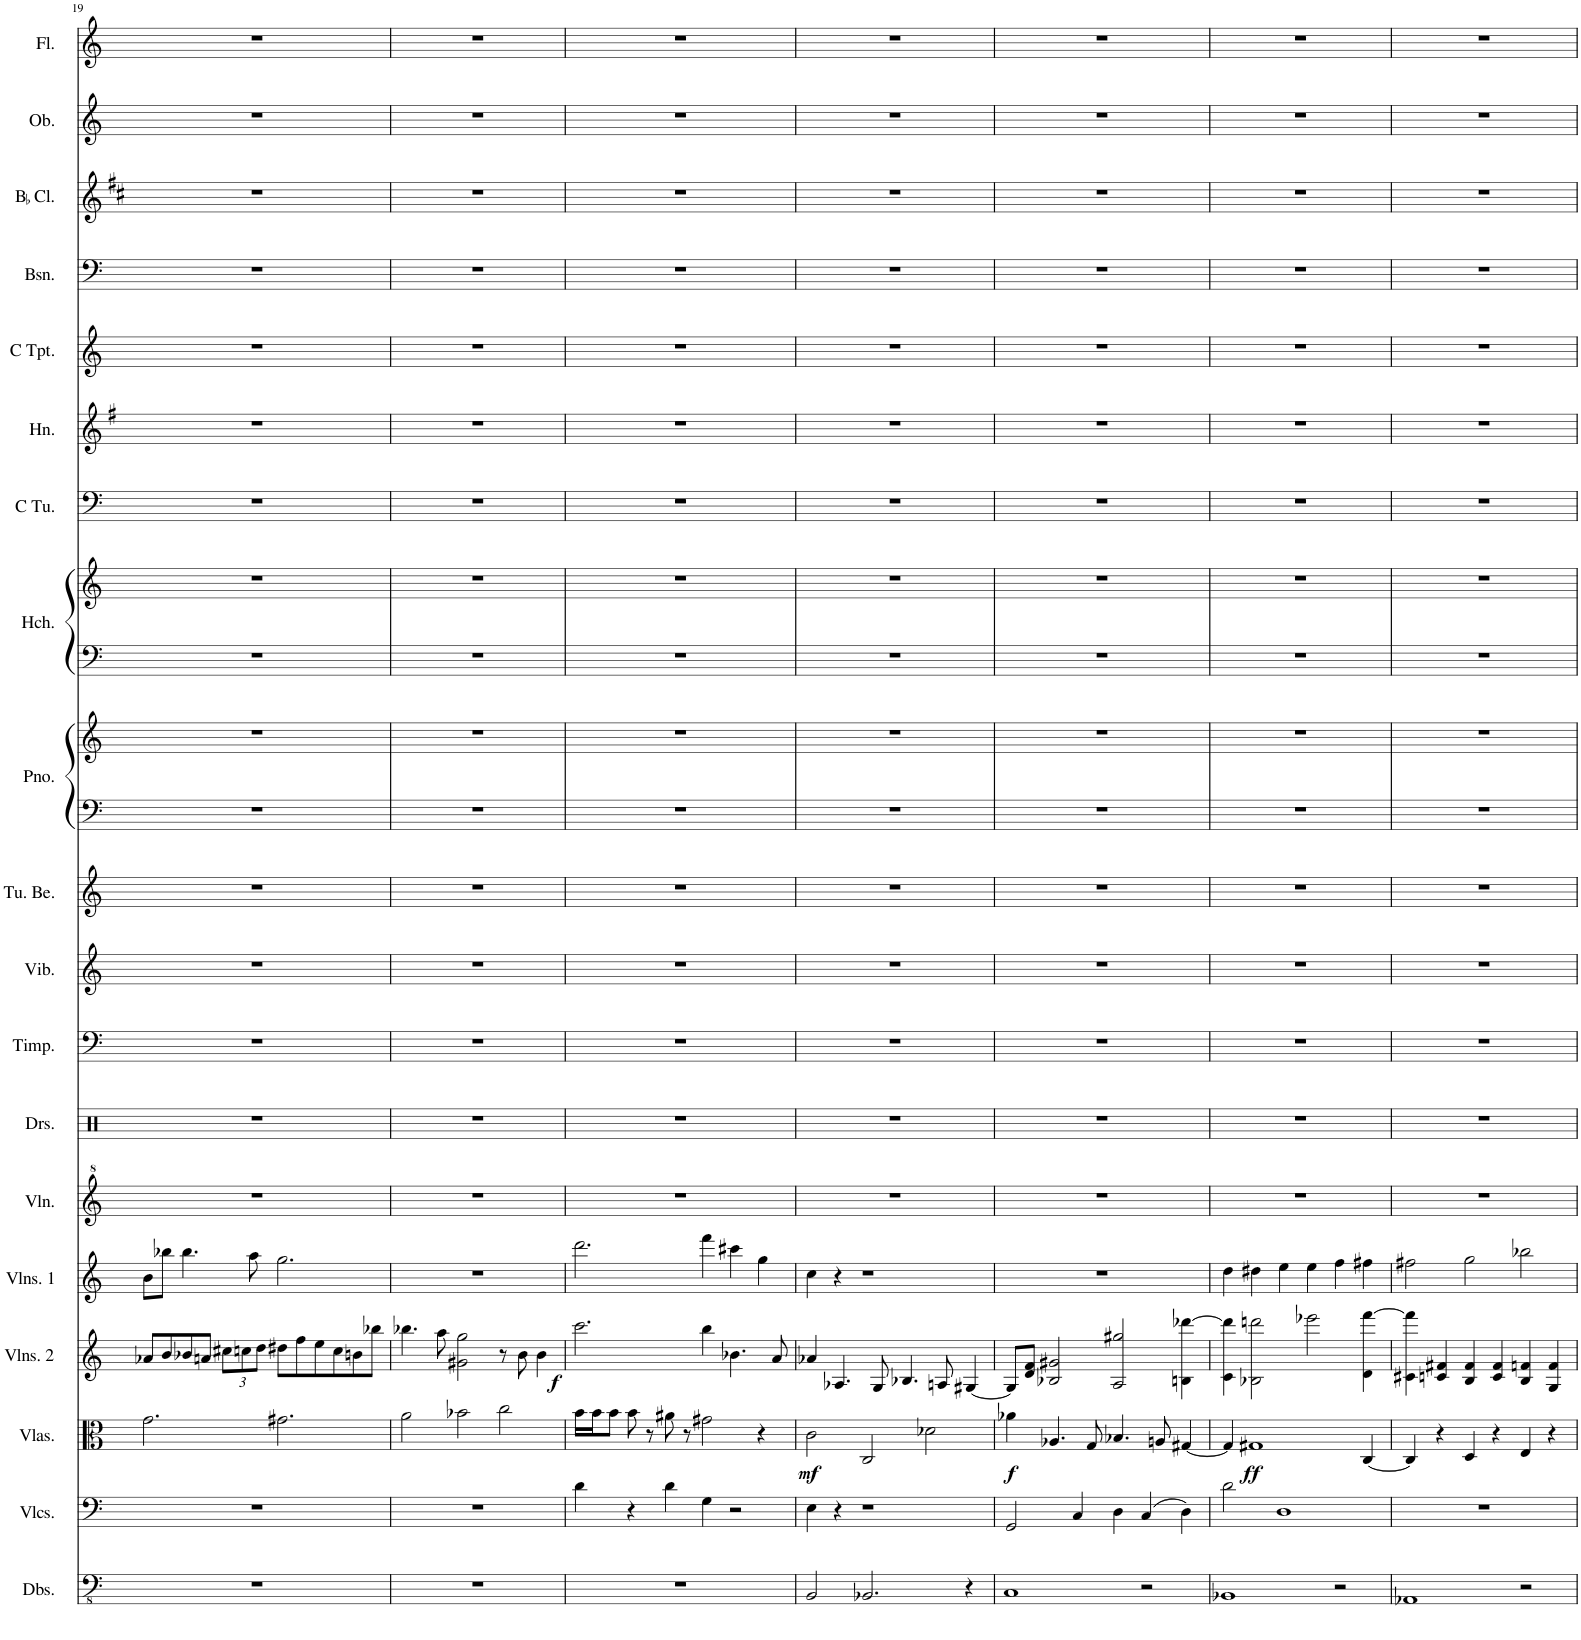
**kern	**kern	**kern	**dynam	**kern	**dynam	**kern	**kern	**kern	**kern	**kern	**kern	**kern	**kern	**kern	**kern	**kern	**kern	**kern	**kern	**kern	**kern	**kern
*part19	*part18	*part17	*part17	*part16	*part16	*part15	*part14	*part13	*part12	*part11	*part10	*part9	*part9	*part8	*part8	*part7	*part6	*part5	*part4	*part3	*part2	*part1
*staff21	*staff20	*staff19	*staff19	*staff18	*staff18	*staff17	*staff16	*staff15	*staff14	*staff13	*staff12	*staff11	*staff10	*staff9	*staff8	*staff7	*staff6	*staff5	*staff4	*staff3	*staff2	*staff1
*I"Double Basses	*I"Violoncellos	*I"Violas	*	*I"Violins 2	*	*I"Violins 1	*I"Violin	*I"Drumset	*I"Timpani	*I"Vibraphone	*I"Tubular Bells	*I"Piano	*	*I"Harpsichord	*	*I"C Tuba	*I"Horn	*I"C Trumpet	*I"Bassoon	*I"BaccidentalFlat Clarinet	*I"Oboe	*I"Flute
*I'Dbs.	*I'Vlcs.	*I'Vlas.	*	*I'Vlns. 2	*	*I'Vlns. 1	*I'Vln.	*I'Drs.	*I'Timp.	*I'Vib.	*I'Tu. Be.	*I'Pno.	*	*I'Hch.	*	*I'C Tu.	*I'Hn.	*I'C Tpt.	*I'Bsn.	*I'BaccidentalFlat Cl.	*I'Ob.	*I'Fl.
!!LO:PB:g=z
*clefFv4	*clefF4	*clefC3	*	*clefG2	*	*clefG2	*clefG^2	*clefX	*clefF4	*clefG2	*clefG2	*clefF4	*clefG2	*clefF4	*clefG2	*clefF4	*clefG2	*clefG2	*clefF4	*clefG2	*clefG2	*clefG2
*	*	*	*	*	*	*	*	*	*	*	*	*	*	*	*	*	*Trd4c7	*	*	*Trd1c2	*	*
*k[]	*k[]	*k[]	*	*k[]	*	*k[]	*k[]	*k[]	*k[]	*k[]	*k[]	*k[]	*k[]	*k[]	*k[]	*k[]	*k[f#]	*k[]	*k[]	*k[f#c#]	*k[]	*k[]
*M6/4	*M6/4	*M6/4	*	*M6/4	*	*M6/4	*M6/4	*M6/4	*M6/4	*M6/4	*M6/4	*M6/4	*M6/4	*M6/4	*M6/4	*M6/4	*M6/4	*M6/4	*M6/4	*M6/4	*M6/4	*M6/4
=19	=19	=19	=19	=19	=19	=19	=19	=19	=19	=19	=19	=19	=19	=19	=19	=19	=19	=19	=19	=19	=19	=19
1.r	1.r	2.g\	.	8a-X/L	.	8b\L	1.r	1.r	1.r	1.r	1.r	1.r	1.r	1.r	1.r	1.r	1.r	1.r	1.r	1.r	1.r	1.r
.	.	.	.	8b/	.	8bb-X\J	.	.	.	.	.	.	.	.	.	.	.	.	.	.	.	.
.	.	.	.	8b-X/	.	4.bb-\	.	.	.	.	.	.	.	.	.	.	.	.	.	.	.	.
.	.	.	.	8an/J	.	.	.	.	.	.	.	.	.	.	.	.	.	.	.	.	.	.
*	*	*	*	*Xbrackettup	*	*	*	*	*	*	*	*	*	*	*	*	*	*	*	*	*	*
.	.	.	.	12cc#X\L	.	.	.	.	.	.	.	.	.	.	.	.	.	.	.	.	.	.
.	.	.	.	12ccn\	.	.	.	.	.	.	.	.	.	.	.	.	.	.	.	.	.	.
.	.	.	.	.	.	8aa\	.	.	.	.	.	.	.	.	.	.	.	.	.	.	.	.
.	.	.	.	12dd\J	.	.	.	.	.	.	.	.	.	.	.	.	.	.	.	.	.	.
.	.	2.g#X\	.	8dd#X\L	.	2.gg\	.	.	.	.	.	.	.	.	.	.	.	.	.	.	.	.
.	.	.	.	8ff\	.	.	.	.	.	.	.	.	.	.	.	.	.	.	.	.	.	.
.	.	.	.	8ee\	.	.	.	.	.	.	.	.	.	.	.	.	.	.	.	.	.	.
.	.	.	.	8cc\	.	.	.	.	.	.	.	.	.	.	.	.	.	.	.	.	.	.
.	.	.	.	8bn\	.	.	.	.	.	.	.	.	.	.	.	.	.	.	.	.	.	.
.	.	.	.	8bb-X\J	.	.	.	.	.	.	.	.	.	.	.	.	.	.	.	.	.	.
=20	=20	=20	=20	=20	=20	=20	=20	=20	=20	=20	=20	=20	=20	=20	=20	=20	=20	=20	=20	=20	=20	=20
1.r	1.r	2a\	.	4.bb-X\	.	1.r	1.r	1.r	1.r	1.r	1.r	1.r	1.r	1.r	1.r	1.r	1.r	1.r	1.r	1.r	1.r	1.r
.	.	.	.	8aa\	.	.	.	.	.	.	.	.	.	.	.	.	.	.	.	.	.	.
.	.	2b-X\	.	2g#X\ 2gg\	.	.	.	.	.	.	.	.	.	.	.	.	.	.	.	.	.	.
.	.	2cc\	.	8r	.	.	.	.	.	.	.	.	.	.	.	.	.	.	.	.	.	.
.	.	.	.	8b\	.	.	.	.	.	.	.	.	.	.	.	.	.	.	.	.	.	.
.	.	.	.	4b\	.	.	.	.	.	.	.	.	.	.	.	.	.	.	.	.	.	.
=21	=21	=21	=21	=21	=21	=21	=21	=21	=21	=21	=21	=21	=21	=21	=21	=21	=21	=21	=21	=21	=21	=21
!	!	!	!	!	!LO:DY:b	!	!	!	!	!	!	!	!	!	!	!	!	!	!	!	!	!
1.r	4d\	16b\LL	.	2.ccc\	f	2.ddd\	1.r	1.r	1.r	1.r	1.r	1.r	1.r	1.r	1.r	1.r	1.r	1.r	1.r	1.r	1.r	1.r
.	.	16b\J	.	.	.	.	.	.	.	.	.	.	.	.	.	.	.	.	.	.	.	.
.	.	8b\J	.	.	.	.	.	.	.	.	.	.	.	.	.	.	.	.	.	.	.	.
.	4r	8b\	.	.	.	.	.	.	.	.	.	.	.	.	.	.	.	.	.	.	.	.
.	.	8r	.	.	.	.	.	.	.	.	.	.	.	.	.	.	.	.	.	.	.	.
.	4d\	8a#X\	.	.	.	.	.	.	.	.	.	.	.	.	.	.	.	.	.	.	.	.
.	.	8r	.	.	.	.	.	.	.	.	.	.	.	.	.	.	.	.	.	.	.	.
.	4G\	2g#X\	.	4bb\	.	4fff\	.	.	.	.	.	.	.	.	.	.	.	.	.	.	.	.
.	2r	.	.	4.b-X\	.	4ccc#X\	.	.	.	.	.	.	.	.	.	.	.	.	.	.	.	.
.	.	4r	.	.	.	4gg\	.	.	.	.	.	.	.	.	.	.	.	.	.	.	.	.
.	.	.	.	8a/	.	.	.	.	.	.	.	.	.	.	.	.	.	.	.	.	.	.
=22	=22	=22	=22	=22	=22	=22	=22	=22	=22	=22	=22	=22	=22	=22	=22	=22	=22	=22	=22	=22	=22	=22
!	!	!	!LO:DY:b	!	!	!	!	!	!	!	!	!	!	!	!	!	!	!	!	!	!	!
2BBB/	4E\	2c\	mf	4a-X/	.	4cc\	1.r	1.r	1.r	1.r	1.r	1.r	1.r	1.r	1.r	1.r	1.r	1.r	1.r	1.r	1.r	1.r
.	4r	.	.	4.A-X/	.	4r	.	.	.	.	.	.	.	.	.	.	.	.	.	.	.	.
2.BBB-X/	1r	2C/	.	.	.	1r	.	.	.	.	.	.	.	.	.	.	.	.	.	.	.	.
.	.	.	.	8G/	.	.	.	.	.	.	.	.	.	.	.	.	.	.	.	.	.	.
.	.	.	.	4.B-X/	.	.	.	.	.	.	.	.	.	.	.	.	.	.	.	.	.	.
.	.	2d-X\	.	.	.	.	.	.	.	.	.	.	.	.	.	.	.	.	.	.	.	.
.	.	.	.	8An/	.	.	.	.	.	.	.	.	.	.	.	.	.	.	.	.	.	.
4r	.	.	.	[4G#X/	.	.	.	.	.	.	.	.	.	.	.	.	.	.	.	.	.	.
=23	=23	=23	=23	=23	=23	=23	=23	=23	=23	=23	=23	=23	=23	=23	=23	=23	=23	=23	=23	=23	=23	=23
!	!	!	!LO:DY:b	!	!	!	!	!	!	!	!	!	!	!	!	!	!	!	!	!	!	!
1CC	2GG/	4a-X\	f	8G#/L]	.	1.r	1.r	1.r	1.r	1.r	1.r	1.r	1.r	1.r	1.r	1.r	1.r	1.r	1.r	1.r	1.r	1.r
.	.	.	.	8d/ 8f/J	.	.	.	.	.	.	.	.	.	.	.	.	.	.	.	.	.	.
.	.	4.A-X/	.	2B-X/ 2g#X/	.	.	.	.	.	.	.	.	.	.	.	.	.	.	.	.	.	.
.	4C/	.	.	.	.	.	.	.	.	.	.	.	.	.	.	.	.	.	.	.	.	.
.	.	8G/	.	.	.	.	.	.	.	.	.	.	.	.	.	.	.	.	.	.	.	.
.	4D\	4.B-X/	.	2A/ 2gg#X/	.	.	.	.	.	.	.	.	.	.	.	.	.	.	.	.	.	.
2r	(4C/	.	.	.	.	.	.	.	.	.	.	.	.	.	.	.	.	.	.	.	.	.
.	.	8An/	.	.	.	.	.	.	.	.	.	.	.	.	.	.	.	.	.	.	.	.
.	4D\)	[4G#X/	.	4Bn\ [4ddd-X\	.	.	.	.	.	.	.	.	.	.	.	.	.	.	.	.	.	.
=24	=24	=24	=24	=24	=24	=24	=24	=24	=24	=24	=24	=24	=24	=24	=24	=24	=24	=24	=24	=24	=24	=24
1BBB-X	2d\	4G#/]	.	4c\ 4ddd-\]	.	4dd\	1.r	1.r	1.r	1.r	1.r	1.r	1.r	1.r	1.r	1.r	1.r	1.r	1.r	1.r	1.r	1.r
!	!	!	!LO:DY:b	!	!	!	!	!	!	!	!	!	!	!	!	!	!	!	!	!	!	!
.	.	1G#X	ff	2B-X\ 2dddn\	.	4dd#X\	.	.	.	.	.	.	.	.	.	.	.	.	.	.	.	.
.	1D	.	.	.	.	4ee\	.	.	.	.	.	.	.	.	.	.	.	.	.	.	.	.
.	.	.	.	2eee-X\	.	4ee\	.	.	.	.	.	.	.	.	.	.	.	.	.	.	.	.
2r	.	.	.	.	.	4ff\	.	.	.	.	.	.	.	.	.	.	.	.	.	.	.	.
.	.	[4C/	.	4d\ [4fff\	.	4ff#X\	.	.	.	.	.	.	.	.	.	.	.	.	.	.	.	.
=25	=25	=25	=25	=25	=25	=25	=25	=25	=25	=25	=25	=25	=25	=25	=25	=25	=25	=25	=25	=25	=25	=25
1AAA-X	1.r	4C/]	.	4c#X\ 4fff\]	.	2ff#X\	1.r	1.r	1.r	1.r	1.r	1.r	1.r	1.r	1.r	1.r	1.r	1.r	1.r	1.r	1.r	1.r
.	.	4r	.	4cn/ 4f#X/	.	.	.	.	.	.	.	.	.	.	.	.	.	.	.	.	.	.
.	.	4D/	.	4B/ 4f#/	.	2gg\	.	.	.	.	.	.	.	.	.	.	.	.	.	.	.	.
.	.	4r	.	4c/ 4f#/	.	.	.	.	.	.	.	.	.	.	.	.	.	.	.	.	.	.
2r	.	4E/	.	4B/ 4fn/	.	2bb-X\	.	.	.	.	.	.	.	.	.	.	.	.	.	.	.	.
.	.	4r	.	4G/ 4f/	.	.	.	.	.	.	.	.	.	.	.	.	.	.	.	.	.	.
=	=	=	=	=	=	=	=	=	=	=	=	=	=	=	=	=	=	=	=	=	=	=
*-	*-	*-	*-	*-	*-	*-	*-	*-	*-	*-	*-	*-	*-	*-	*-	*-	*-	*-	*-	*-	*-	*-
